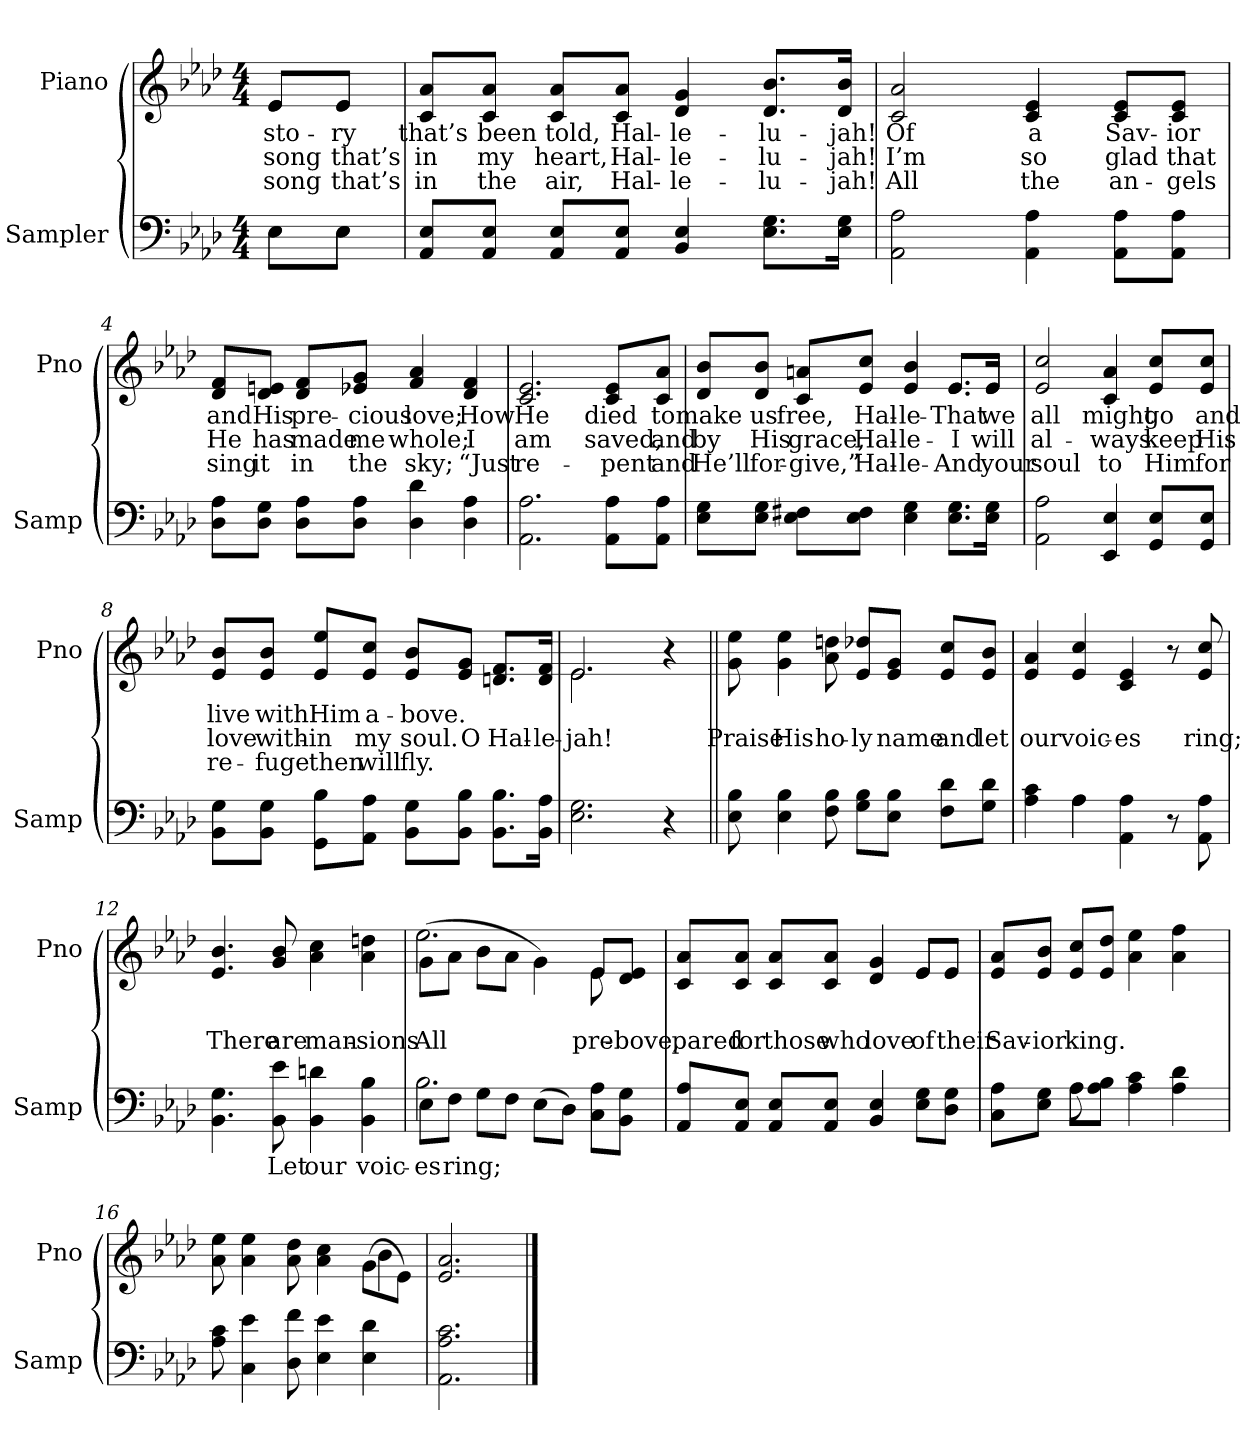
**kern	**text	**kern	**text	**text	**text
*part2	*part2	*part1	*part1	*part1	*part1
*staff2	*staff2	*staff1	*staff1	*staff1	*staff1
*I"Sampler	*	*I"Piano	*	*	*
*I'Samp	*	*I'Pno	*	*	*
*clefF4	*	*clefG2	*	*	*
*k[b-e-a-d-]	*	*k[b-e-a-d-]	*	*	*
*A-:	*	*A-:	*	*	*
*M4/4	*	*M4/4	*	*	*
=1	=1	=1	=1	=1	=1
*^	*	*^	*	*	*
8E-\L	8E-\L	.	8e-/L	8e-/L	sto-	song	song
8E-\J	8E-\J	.	8e-/J	8e-/J	-ry	that’s	that’s
*v	*v	*	*	*	*	*	*
*	*	*v	*v	*	*	*
=2	=2	=2	=2	=2	=2
8AA-/ 8E-/L	.	8c/ 8a-/L	that’s	in	in
8AA-/ 8E-/J	.	8c/ 8a-/J	been	my	the
8AA-/ 8E-/L	.	8c/ 8a-/L	told,	heart,	air,
8AA-/ 8E-/J	.	8c/ 8a-/J	Hal-	Hal-	Hal-
4BB- 4E-	.	4d- 4g	-le-	-le-	-le-
8.E-\ 8.G\L	.	8.d-/ 8.b-/L	-lu-	-lu-	-lu-
16E-\ 16G\Jk	.	16d-/ 16b-/Jk	-jah!	-jah!	-jah!
=3	=3	=3	=3	=3	=3
2AA- 2A-	.	2c 2a-	Of	I’m	All
4AA- 4A-	.	4c 4e-	a	so	the
8AA-\ 8A-\L	.	8c/ 8e-/L	Sav-	glad	an-
8AA-\ 8A-\J	.	8c/ 8e-/J	-ior	that	-gels
=4	=4	=4	=4	=4	=4
8D-\ 8A-\L	.	8d-/ 8f/L	and	He	sing
8D-\ 8G\J	.	8d-/ 8en/J	His	has	it
8D-\ 8A-\L	.	8d-/ 8f/L	pre-	made	in
8D-\ 8A-\J	.	8e-X/ 8g/J	-cious	me	the
4D- 4d-	.	4f 4a-	love;	whole;	sky;
4D- 4A-	.	4d- 4f	How	I	“Just
=5	=5	=5	=5	=5	=5
2.AA- 2.A-	.	2.c 2.e-	He	am	re-
8AA-\ 8A-\L	.	8c/ 8e-/L	died	saved,	-pent
8AA-\ 8A-\J	.	8c/ 8a-/J	to	and	and
=6	=6	=6	=6	=6	=6
*	*	*^	*	*	*
8E-\ 8G\L	.	8d-/ 8b-/L	2.ryy	make	by	He’ll
8E-\ 8G\J	.	8d-/ 8b-/J	.	us	His	for-
8E-\ 8F#X\L	.	8c/ 8an/L	.	free,	grace,	-give,”
8E-\ 8F#\J	.	8e-/ 8cc/J	.	Hal-	Hal-	Hal-
4E- 4G	.	4e- 4b-	.	-le-	-le-	-le-
8.E-\ 8.G\L	.	8.e-/L	8.e-/L	That	I	And
16E-\ 16G\Jk	.	16e-/Jk	16e-/Jk	we	will	your
*	*	*v	*v	*	*	*
=7	=7	=7	=7	=7	=7
2AA- 2A-	.	2e- 2cc	all	al-	soul
4EE- 4E-	.	4c 4a-	might	-ways	to
8GG/ 8E-/L	.	8e-/ 8cc/L	go	keep	Him
8GG/ 8E-/J	.	8e-/ 8cc/J	and	His	for
=8	=8	=8	=8	=8	=8
8BB-\ 8G\L	.	8e-/ 8b-/L	live	love	re-
8BB-\ 8G\J	.	8e-/ 8b-/J	with	with-	-fuge
8GG\ 8B-\L	.	8e-/ 8ee-/L	Him	-in	then
8AA-\ 8A-\J	.	8e-/ 8cc/J	a-	my	will
8BB-\ 8G\L	.	8e-/ 8b-/L	-bove.	soul.	fly.
8BB-\ 8B-\J	.	8e-/ 8g/J	.	O	.
8.BB-\ 8.B-\L	.	8.dn/ 8.f/L	.	Hal-	.
16BB-\ 16A-\Jk	.	16d/ 16f/Jk	.	-le-	.
=9	=9	=9	=9	=9	=9
*	*	*^	*	*	*
2.E- 2.G	.	2.e-/	2.e-	.	-jah!	.
4r	.	4r	4ryy	.	.	.
=10||	=10||	=10||	=10||	=10||	=10||	=10||
!	!	!LO:TX:t=Refrain	!	!	!	!
*	*	*v	*v	*	*	*
8E- 8B-	.	8g 8ee-	.	Praise	.
4E- 4B-	.	4g 4ee-	.	His	.
8F 8B-	.	8a- 8ddn	.	ho-	.
8G\ 8B-\L	.	8e-/ 8dd-X/L	.	-ly	.
8E-\ 8B-\J	.	8e-/ 8g/J	.	name	.
8F\ 8d-\L	.	8e-/ 8cc/L	.	and	.
8G\ 8d-\J	.	8e-/ 8b-/J	.	let	.
=11	=11	=11	=11	=11	=11
*^	*	*	*	*	*
4A- 4c	4ryy	.	4e- 4a-	.	our	.
4A-\	4A-	.	4e- 4cc	.	voic-	.
4AA- 4A-	2ryy	.	4c 4e-	.	-es	.
8r	.	.	8r	.	.	.
8AA- 8A-	.	.	8e- 8cc	.	ring;	.
*v	*v	*	*	*	*	*
=12	=12	=12	=12	=12	=12
4.BB- 4.G	.	4.e- 4.b-	.	There	.
8BB- 8e-	Let	8g 8b-	.	are	.
4BB- 4dn	our	4a- 4cc	.	man-	.
4BB- 4B-	voic-	4a- 4ddn	.	-sions	.
=13	=13	=13	=13	=13	=13
*^	*	*^	*	*	*
8E-\L	2.B-	-es	(8g\L	2.ee-	.	All	.
8F\J	.	ring;	8a-\J	.	.	.	.
8G\L	.	.	8b-\L	.	.	.	.
8F\J	.	.	8a-\J	.	.	.	.
(8E-\L	.	.	4g\)	.	.	.	.
8D-\J)	.	.	.	.	.	.	.
8C\ 8A-\L	4ryy	.	8e-/L	8e-	.	pre-	.
8BB-\ 8G\J	.	.	8d-/ 8e-/J	8ryy	.	-bove,	.
*v	*v	*	*	*	*	*	*
=14	=14	=14	=14	=14	=14	=14
8AA-/ 8A-/L	.	8c/ 8a-/L	2.ryy	.	-pared	.
8AA-/ 8E-/J	.	8c/ 8a-/J	.	.	for	.
8AA-/ 8E-/L	.	8c/ 8a-/L	.	.	those	.
8AA-/ 8E-/J	.	8c/ 8a-/J	.	.	who	.
4BB- 4E-	.	4d- 4g	.	.	love	.
8E-\ 8G\L	.	8e-/L	8e-/L	.	of	.
8D-\ 8G\J	.	8e-/J	8e-/J	.	their	.
*	*	*v	*v	*	*	*
=15	=15	=15	=15	=15	=15
*^	*	*	*	*	*
8C\ 8A-\L	4ryy	.	8e-/ 8a-/L	.	Sav-	.
8E-\ 8G\J	.	.	8e-/ 8b-/J	.	-ior	.
8A-\L	8A-	.	8e-/ 8cc/L	.	king.	.
8A-\ 8B-\J	2ryy	.	8e-/ 8dd-/J	.	.	.
4A- 4c	.	.	4a- 4ee-	.	.	.
4A- 4d-	.	.	4a- 4ff	.	.	.
.	8ryy	.	.	.	.	.
*v	*v	*	*	*	*	*
=16	=16	=16	=16	=16	=16
*	*	*^	*	*	*
8A- 8c	.	8a- 8ee-	2.ryy	.	.	.
4C 4e-	.	4a- 4ee-	.	.	.	.
8D- 8f	.	8a- 8dd-	.	.	.	.
4E- 4e-	.	4a- 4cc	.	.	.	.
4E- 4d-	.	(8g\L	4b-	.	.	.
.	.	8e-\J)	.	.	.	.
*	*	*v	*v	*	*	*
=17	=17	=17	=17	=17	=17
2.AA- 2.A- 2.c	.	2.e- 2.a-	.	.	.
==	==	==	==	==	==
*-	*-	*-	*-	*-	*-
